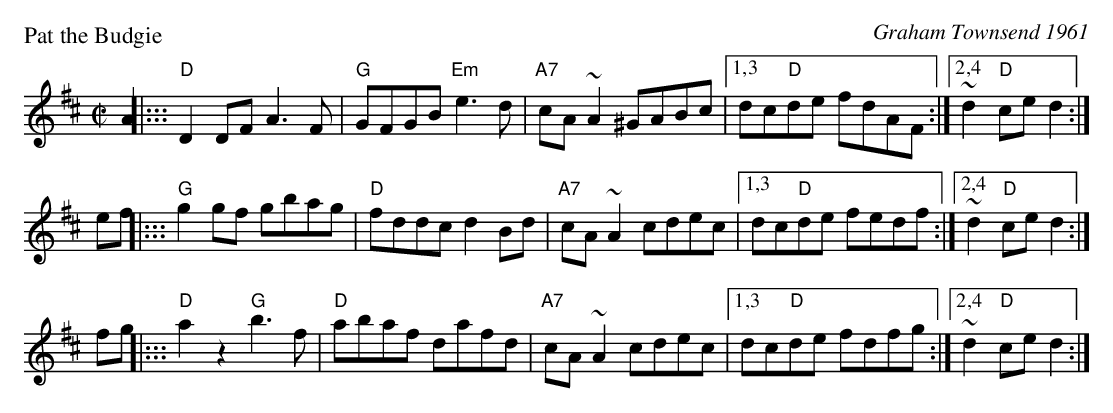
X:1
P: Pat the Budgie
C: Graham Townsend 1961
M: C|
L: 1/8
K: D
A2 |::: "D"D2DF    A3F | "G"GFGB "Em"e3d | "A7"cA~A2 ^GABc |1,3 dc"D"de fdAF :|2,4 ~d2"D"ce d2 :|
ef |::: "G"g2gf   gbag | "D"fddc    d2Bd | "A7"cA~A2  cdec |1,3 dc"D"de fedf :|2,4 ~d2"D"ce d2 :|
fg |::: "D"a2z2 "G"b3f | "D"abaf    dafd | "A7"cA~A2  cdec |1,3 dc"D"de fdfg :|2,4 ~d2"D"ce d2 :|
